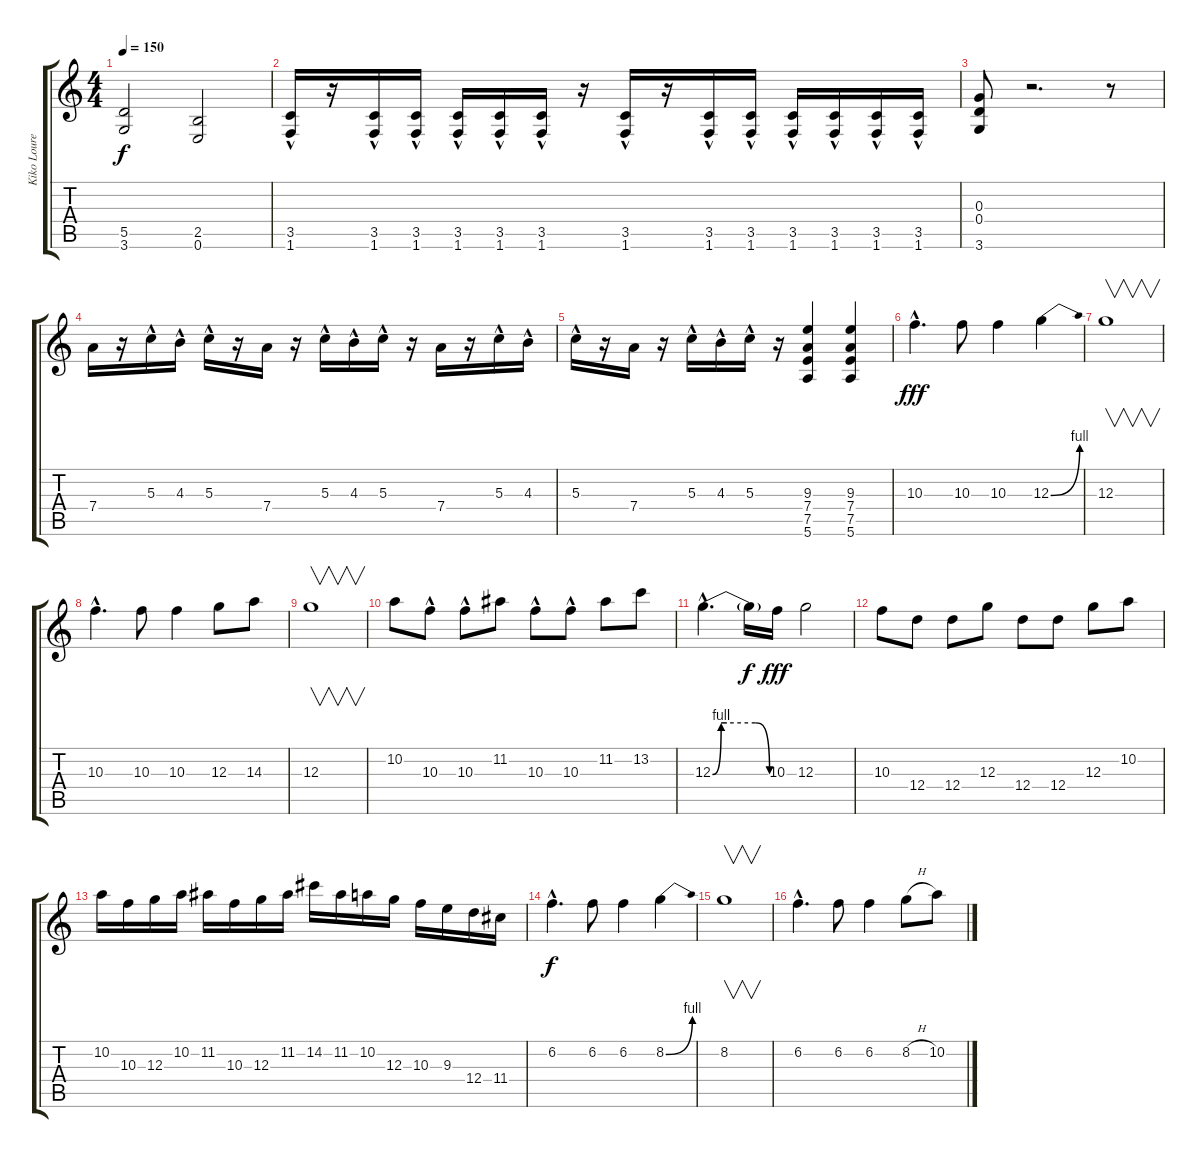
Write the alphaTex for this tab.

\track ("Kiko Loureiro" "Kiko Loure") {instrument distortionguitar}
\staff {score tabs}
\tuning (E4 B3 G3 D3 A2 E2) {hide}
\ts (4 4)
\tempo 150
\clef g2
\ks c
(5.5 3.6).2{dy f} (2.5 0.6).2 |
(3.5{hac} 1.6{hac}).16 r.16 (3.5{hac} 1.6{hac}).16 (3.5{hac} 1.6{hac}).16 (3.5{hac} 1.6{hac}).16 (3.5{hac} 1.6{hac}).16 (3.5{hac} 1.6{hac}).16 r.16 (3.5{hac} 1.6{hac}).16 r.16 (3.5{hac} 1.6{hac}).16 (3.5{hac} 1.6{hac}).16 (3.5{hac} 1.6{hac}).16 (3.5{hac} 1.6{hac}).16 (3.5{hac} 1.6{hac}).16 (3.5{hac} 1.6{hac}).16 |
(0.3 0.4 3.6).8 r.2{d} r.8 |
7.4.16 r.16 5.3{hac}.16 4.3{hac}.16 5.3{hac}.16 r.16 7.4.16 r.16 5.3{hac}.16 4.3{hac}.16 5.3{hac}.16 r.16 7.4.16 r.16 5.3{hac}.16 4.3{hac}.16 |
5.3{hac}.16 r.16 7.4.16 r.16 5.3{hac}.16 4.3{hac}.16 5.3{hac}.16 r.16 (9.3 7.4 7.5 5.6).4 (9.3 7.4 7.5 5.6).4 |
10.3{hac}.4{d dy fff volume 16} 10.3.8 10.3.4 12.3{be (bend 0 0 60 4)}.4 |
12.3.1{v} |
10.3{hac}.4{d} 10.3.8 10.3.4 12.3.8 14.3.8 |
12.3.1{v} |
10.2.8 10.3{hac}.8 10.3{hac}.8 11.2.8 10.3{hac}.8 10.3{hac}.8 11.2.8 13.2.8 |
12.3{be (custom 0 0 9 4 15 4 45 4 60 0) hac}.4{d} 12.3{t}.16{dy f} 10.3.16{dy fff} 12.3.2 |
10.3.8 12.4.8 12.4.8 12.3.8 12.4.8 12.4.8 12.3.8 10.2.8 |
10.2.16 10.3.16 12.3.16 10.2.16 11.2.16 10.3.16 12.3.16 11.2.16 14.2.16 11.2.16 10.2.16 12.3.16 10.3.16 9.3.16 12.4.16 11.4.16 |
6.2{hac}.4{d dy f volume 16} 6.2.8 6.2.4 8.2{be (bend 0 0 60 4)}.4 |
8.2.1{v} |
6.2{hac}.4{d} 6.2.8 6.2.4 8.2{h}.8 10.2.8
